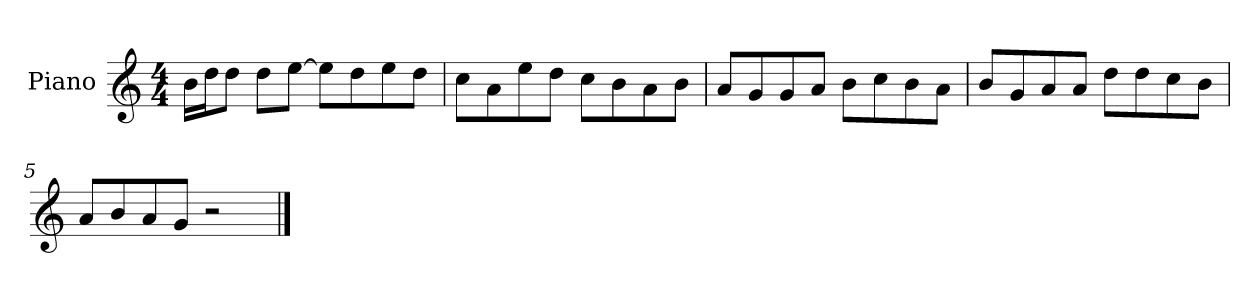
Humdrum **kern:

**kern
*part1
*staff1
*I"Piano
*I'P-no
*clefG2
*k[]
*M4/4
*MM90
=1
16b\LL
16dd\J
8dd\J
8dd\L
[8ee\J
8ee\L]
8dd\
8ee\
8dd\J
=2
8cc\L
8a\
8ee\
8dd\J
8cc\L
8b\
8a\
8b\J
=3
8a/L
8g/
8g/
8a/J
8b\L
8cc\
8b\
8a\J
=4
8b/L
8g/
8a/
8a/J
8dd\L
8dd\
8cc\
8b\J
=5
8a/L
8b/
8a/
8g/J
2r
==
*-
